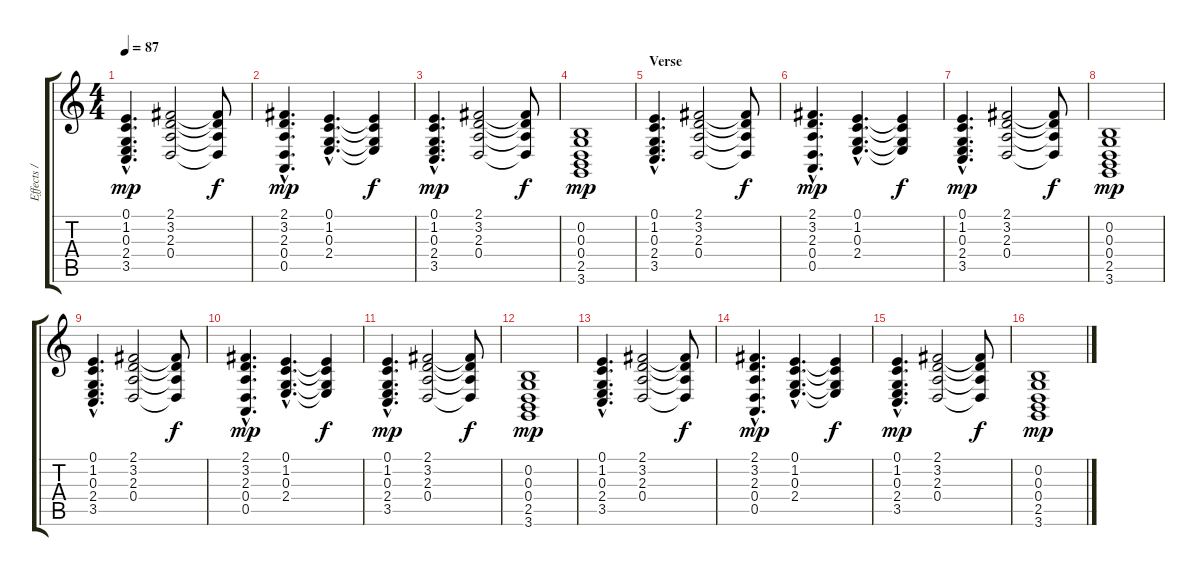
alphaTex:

\track ("Effects / Echos" "Effects / ") {instrument stringensemble1}
\staff {score tabs}
\tuning (E4 B3 G3 D3 A2 E2) {hide}
\ts (4 4)
\tempo 87
\clef g2
\ks c
(0.1{hac} 1.2{hac} 0.3{hac} 2.4{hac} 3.5{hac}).4{d dy mp} (2.1 3.2 2.3 0.4).2 (2.1{t} 3.2{t} 2.3{t} 0.4{t}).8{dy f} |
(2.1{hac} 3.2{hac} 2.3{hac} 0.4{hac} 0.5{hac}).4{d dy mp} (0.1{hac} 1.2{hac} 0.3{hac} 2.4{hac}).4{d} (0.1{t} 1.2{t} 0.3{t} 2.4{t}).4{dy f} |
(0.1{hac} 1.2{hac} 0.3{hac} 2.4{hac} 3.5{hac}).4{d dy mp} (2.1 3.2 2.3 0.4).2 (2.1{t} 3.2{t} 2.3{t} 0.4{t}).8{dy f} |
(0.2 0.3 0.4 2.5 3.6).1{dy mp} |
\section ("" "Verse")
(0.1{hac} 1.2{hac} 0.3{hac} 2.4{hac} 3.5{hac}).4{d} (2.1 3.2 2.3 0.4).2 (2.1{t} 3.2{t} 2.3{t} 0.4{t}).8{dy f} |
(2.1{hac} 3.2{hac} 2.3{hac} 0.4{hac} 0.5{hac}).4{d dy mp} (0.1{hac} 1.2{hac} 0.3{hac} 2.4{hac}).4{d} (0.1{t} 1.2{t} 0.3{t} 2.4{t}).4{dy f} |
(0.1{hac} 1.2{hac} 0.3{hac} 2.4{hac} 3.5{hac}).4{d dy mp} (2.1 3.2 2.3 0.4).2 (2.1{t} 3.2{t} 2.3{t} 0.4{t}).8{dy f} |
(0.2 0.3 0.4 2.5 3.6).1{dy mp} |
(0.1{hac} 1.2{hac} 0.3{hac} 2.4{hac} 3.5{hac}).4{d} (2.1 3.2 2.3 0.4).2 (2.1{t} 3.2{t} 2.3{t} 0.4{t}).8{dy f} |
(2.1{hac} 3.2{hac} 2.3{hac} 0.4{hac} 0.5{hac}).4{d dy mp} (0.1{hac} 1.2{hac} 0.3{hac} 2.4{hac}).4{d} (0.1{t} 1.2{t} 0.3{t} 2.4{t}).4{dy f} |
(0.1{hac} 1.2{hac} 0.3{hac} 2.4{hac} 3.5{hac}).4{d dy mp} (2.1 3.2 2.3 0.4).2 (2.1{t} 3.2{t} 2.3{t} 0.4{t}).8{dy f} |
(0.2 0.3 0.4 2.5 3.6).1{dy mp} |
(0.1{hac} 1.2{hac} 0.3{hac} 2.4{hac} 3.5{hac}).4{d} (2.1 3.2 2.3 0.4).2 (2.1{t} 3.2{t} 2.3{t} 0.4{t}).8{dy f} |
(2.1{hac} 3.2{hac} 2.3{hac} 0.4{hac} 0.5{hac}).4{d dy mp} (0.1{hac} 1.2{hac} 0.3{hac} 2.4{hac}).4{d} (0.1{t} 1.2{t} 0.3{t} 2.4{t}).4{dy f} |
(0.1{hac} 1.2{hac} 0.3{hac} 2.4{hac} 3.5{hac}).4{d dy mp} (2.1 3.2 2.3 0.4).2 (2.1{t} 3.2{t} 2.3{t} 0.4{t}).8{dy f} |
(0.2 0.3 0.4 2.5 3.6).1{dy mp}
